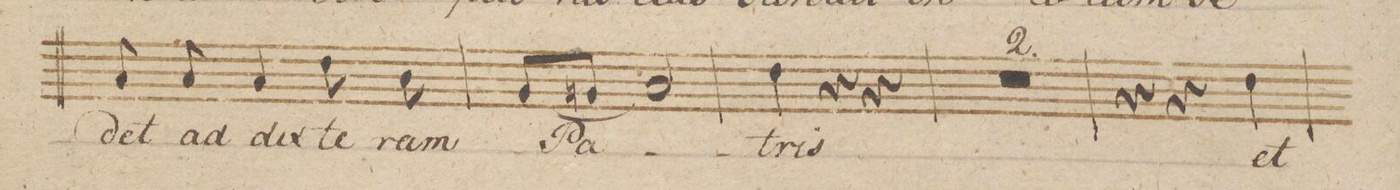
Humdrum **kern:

**kern	**text	**dynam
*I"Basso.	*	*
*clefF4	*	*
*k[b-]	*	*
*met(c|)	*	*
*M3/4	*	*
8C/	-det	.
8C/	ad	.
4C/	dex-	.
8F\	-te-	.
8D\	-ram	.
=141	=141	=141
(8BB-/L	Pa-	.
8BBn/J	.	.
2C/)	.	.
=142	=142	=142
4F\	-tris	.
4r	.	.
4r	.	.
=143	=143	=143
1.r	.	.
=144	=144	=144
=145	=145	=145
4r	.	.
4r	.	.
4F\	et	.
=146	=146	=146
*-	*-	*-
